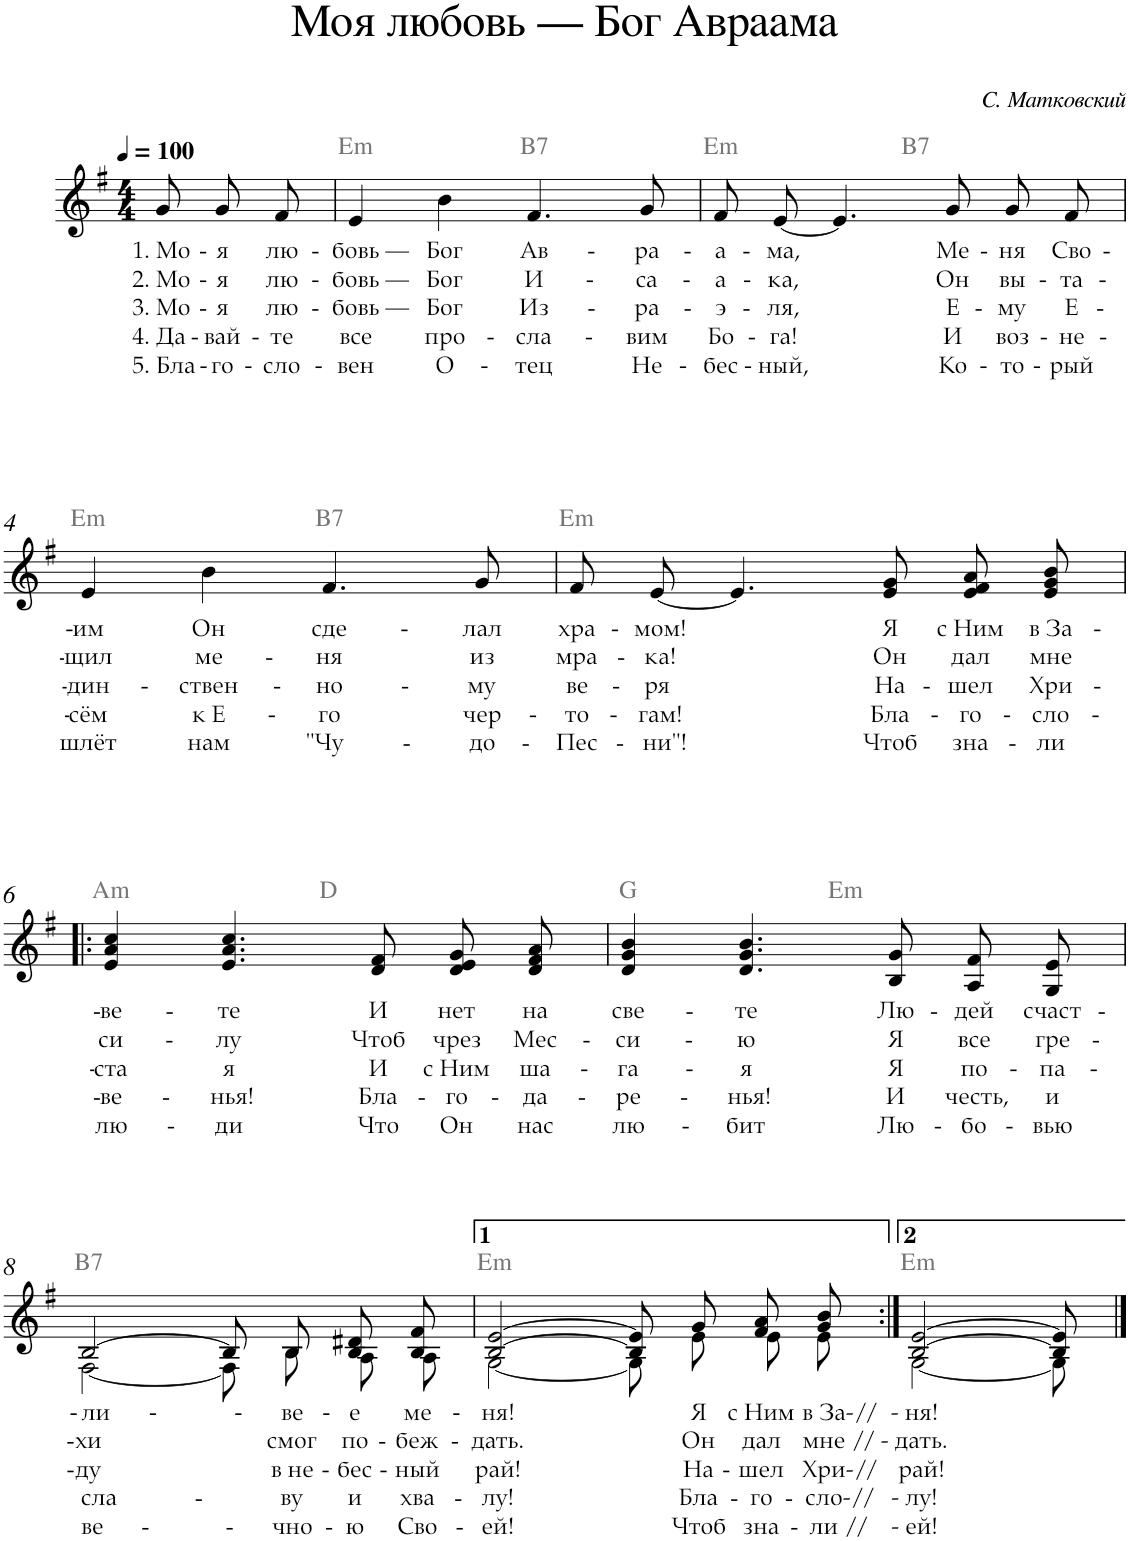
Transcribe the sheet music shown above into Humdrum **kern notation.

**kern	**text	**text	**text	**text	**text	**harte
*part1	*part1	*part1	*part1	*part1	*part1	*part1
*staff1	*staff1	*staff1	*staff1	*staff1	*staff1	*
*I"Piano	*	*	*	*	*	*
*I'Pno	*	*	*	*	*	*
*clefG2	*	*	*	*	*	*
*k[f#]	*	*	*	*	*	*
*G:	*	*	*	*	*	*
*M4/4	*	*	*	*	*	*
*MM100	*	*	*	*	*	*
=1	=1	=1	=1	=1	=1	=1
!	!LO:LY:b	!LO:LY:b	!LO:LY:b	!LO:LY:b	!LO:LY:b	!
8g/	1. Мо-	2. Мо-	3. Мо-	4. Да-	5. Бла-	.
!	!LO:LY:b	!LO:LY:b	!LO:LY:b	!LO:LY:b	!LO:LY:b	!
8g/L	-я	-я	-я	-вай-	-го-	.
!	!LO:LY:b	!LO:LY:b	!LO:LY:b	!LO:LY:b	!LO:LY:b	!
8f#/J	лю-	лю-	лю-	-те	-сло-	.
=2	=2	=2	=2	=2	=2	=2
!	!LO:LY:b	!LO:LY:b	!LO:LY:b	!LO:LY:b	!LO:LY:b	!LO:H:kt=m
4e/	-бовь —	-бовь —	-бовь —	все	-вен	E:min
!	!LO:LY:b	!LO:LY:b	!LO:LY:b	!LO:LY:b	!LO:LY:b	!
4b\	Бог	Бог	Бог	про-	-О-	.
!	!LO:LY:b	!LO:LY:b	!LO:LY:b	!LO:LY:b	!LO:LY:b	!LO:H:kt=7
4.f#/	Ав-	И-	Из-	-сла-	-тец	B:7
!	!LO:LY:b	!LO:LY:b	!LO:LY:b	!LO:LY:b	!LO:LY:b	!
8g/	-ра-	-са-	-ра-	-вим	-Не-	.
=3	=3	=3	=3	=3	=3	=3
!	!LO:LY:b	!LO:LY:b	!LO:LY:b	!LO:LY:b	!LO:LY:b	!LO:H:kt=m
*^	*	*	*	*	*	*
8f#/L	2ryy	-а-	-а-	-э-	Бо-	бес-	E:min
!	!	!LO:LY:b	!LO:LY:b	!LO:LY:b	!LO:LY:b	!LO:LY:b	!
[<8e/J	.	-ма,	-ка,	-ля,	-га!	-ный,	.
4.e/]	.	.	.	.	.	.	.
!	!	!	!	!	!	!	!LO:H:kt=7
.	2ryy	.	.	.	.	.	B:7
!	!	!LO:LY:b	!LO:LY:b	!LO:LY:b	!LO:LY:b	!LO:LY:b	!
8g/	.	Ме-	Он	Е-	И	Ко-	.
!	!	!LO:LY:b	!LO:LY:b	!LO:LY:b	!LO:LY:b	!LO:LY:b	!
8g/L	.	-ня	вы-	-му	воз-	то-	.
!	!	!LO:LY:b	!LO:LY:b	!LO:LY:b	!LO:LY:b	!LO:LY:b	!
8f#/J	.	Сво-	-та-	Е-	-не-	рый	.
!!LO:LB:g=z	!!
=4	=4	=4	=4	=4	=4	=4	=4
!	!	!LO:LY:b	!LO:LY:b	!LO:LY:b	!LO:LY:b	!LO:LY:b	!LO:H:kt=m
*v	*v	*	*	*	*	*	*
4e/	-им	-щил	-дин-	-сём	-шлёт	E:min
!	!LO:LY:b	!LO:LY:b	!LO:LY:b	!LO:LY:b	!LO:LY:b	!
4b\	Он	ме-	-ствен-	к Е-	нам	.
!	!LO:LY:b	!LO:LY:b	!LO:LY:b	!LO:LY:b	!LO:LY:b	!LO:H:kt=7
4.f#/	сде-	-ня	-но-	-го	"Чу-	B:7
!	!LO:LY:b	!LO:LY:b	!LO:LY:b	!LO:LY:b	!LO:LY:b	!
8g/	-лал	из	-му	чер-	-до-	.
=5	=5	=5	=5	=5	=5	=5
!	!LO:LY:b	!LO:LY:b	!LO:LY:b	!LO:LY:b	!LO:LY:b	!LO:H:kt=m
8f#/L	хра-	мра-	ве-	-то-	Пес-	E:min
!	!LO:LY:b	!LO:LY:b	!LO:LY:b	!LO:LY:b	!LO:LY:b	!
[<8e/J	-мом!	-ка!	-ря	-гам!	-ни"!	.
4.e/]	.	.	.	.	.	.
!	!LO:LY:b	!LO:LY:b	!LO:LY:b	!LO:LY:b	!LO:LY:b	!
8e/ 8g/	Я	Он	На-	Бла-	Чтоб	.
!	!LO:LY:b	!LO:LY:b	!LO:LY:b	!LO:LY:b	!LO:LY:b	!
8e/ 8f#/ 8a/L	с Ним	дал	-шел	-го-	зна-	.
!	!LO:LY:b	!LO:LY:b	!LO:LY:b	!LO:LY:b	!LO:LY:b	!
8e/ 8g/ 8b/J	в За-	мне	Хри-	-сло-	-ли	.
!!LO:LB:g=z
=6!|:	=6!|:	=6!|:	=6!|:	=6!|:	=6!|:	=6!|:
!	!LO:LY:b	!LO:LY:b	!LO:LY:b	!LO:LY:b	!LO:LY:b	!LO:H:kt=m
*^	*	*	*	*	*	*
4e/ 4a/ 4cc/	2ryy	-ве-	си-	-ста	-ве-	-лю-	A:min
!	!	!LO:LY:b	!LO:LY:b	!LO:LY:b	!LO:LY:b	!LO:LY:b	!
4.e/ 4.a/ 4.cc/	.	-те	-лу	я	-нья!	-ди	.
.	2ryy	.	.	.	.	.	D:maj
!	!	!LO:LY:b	!LO:LY:b	!LO:LY:b	!LO:LY:b	!LO:LY:b	!
8d/ 8f#/	.	И	Чтоб	И	Бла-	Что	.
!	!	!LO:LY:b	!LO:LY:b	!LO:LY:b	!LO:LY:b	!LO:LY:b	!
8d/ 8e/ 8g/L	.	нет	чрез	с Ним	-го-	Он	.
!	!	!LO:LY:b	!LO:LY:b	!LO:LY:b	!LO:LY:b	!LO:LY:b	!
8d/ 8f#/ 8a/J	.	на	Мес-	ша-	-да-	нас	.
=7	=7	=7	=7	=7	=7	=7	=7
!	!	!LO:LY:b	!LO:LY:b	!LO:LY:b	!LO:LY:b	!LO:LY:b	!
4d/ 4g/ 4b/	2ryy	све-	-си-	-га-	-ре-	-лю-	G:maj
!	!	!LO:LY:b	!LO:LY:b	!LO:LY:b	!LO:LY:b	!LO:LY:b	!
4.d/ 4.g/ 4.b/	.	-те	-ю	-я	-нья!	-бит	.
!	!	!	!	!	!	!	!LO:H:kt=m
.	2ryy	.	.	.	.	.	E:min
!	!	!LO:LY:b	!LO:LY:b	!LO:LY:b	!LO:LY:b	!LO:LY:b	!
8B/ 8g/	.	Лю-	Я	Я	И	Лю-	.
!	!	!LO:LY:b	!LO:LY:b	!LO:LY:b	!LO:LY:b	!LO:LY:b	!
8A/ 8f#/L	.	-дей	все	по-	честь,	бо-	.
!	!	!LO:LY:b	!LO:LY:b	!LO:LY:b	!LO:LY:b	!LO:LY:b	!
8G/ 8e/J	.	счаст-	гре-	-па-	и	вью	.
!!LO:LB:g=z	!!
=8	=8	=8	=8	=8	=8	=8	=8
!	!	!LO:LY:b	!LO:LY:b	!LO:LY:b	!LO:LY:b	!LO:LY:b	!LO:H:kt=7
[>2B/	[<2F#\	-ли-	-хи	-ду	сла-	-ве-	B:7
8B/L]	8F#\L]	.	.	.	.	.	.
!	!	!LO:LY:b	!LO:LY:b	!LO:LY:b	!LO:LY:b	!LO:LY:b	!
8B/J	8B\J	-ве-	смог	в не-	-ву	-чно-	.
!	!	!LO:LY:b	!LO:LY:b	!LO:LY:b	!LO:LY:b	!LO:LY:b	!
8B/ 8d#X/L	8A\L	-е	по-	-бес-	и	-ю	.
!	!	!LO:LY:b	!LO:LY:b	!LO:LY:b	!LO:LY:b	!LO:LY:b	!
8B/ 8f#/J	8A\J	ме-	-беж-	-ный	хва-	Сво-	.
=9	=9	=9	=9	=9	=9	=9	=9
!	!	!LO:LY:b	!LO:LY:b	!LO:LY:b	!LO:LY:b	!LO:LY:b	!LO:H:kt=m
[>2B/ [>2e/	[<2G\	-ня!	-дать.	рай!	-лу!	-ей!	E:min
8B]/ 8e]/L	8G\L]	.	.	.	.	.	.
!	!	!LO:LY:b	!LO:LY:b	!LO:LY:b	!LO:LY:b	!LO:LY:b	!
8g/J	8e\J	Я	Он	На-	Бла-	Чтоб	.
!	!	!LO:LY:b	!LO:LY:b	!LO:LY:b	!LO:LY:b	!LO:LY:b	!
8f#/ 8a/L	8e\L	с Ним	дал	-шел	-го-	-зна-	.
!	!	!LO:LY:b	!LO:LY:b	!LO:LY:b	!LO:LY:b	!LO:LY:b	!
8g/ 8b/J	8e\J	в За-//	мне //	Хри-//	-сло-//	-ли //	.
=10:|!	=10:|!	=10:|!	=10:|!	=10:|!	=10:|!	=10:|!	=10:|!
!	!	!LO:LY:b	!LO:LY:b	!LO:LY:b	!LO:LY:b	!LO:LY:b	!LO:H:kt=m
[>2B/ [>2e/	[<2G\	- ня!	- дать.	рай!	- лу!	- ей!	E:min
8B/] 8e/]	8G\]	.	.	.	.	.	.
*v	*v	*	*	*	*	*	*
==	==	==	==	==	==	==
*-	*-	*-	*-	*-	*-	*-
